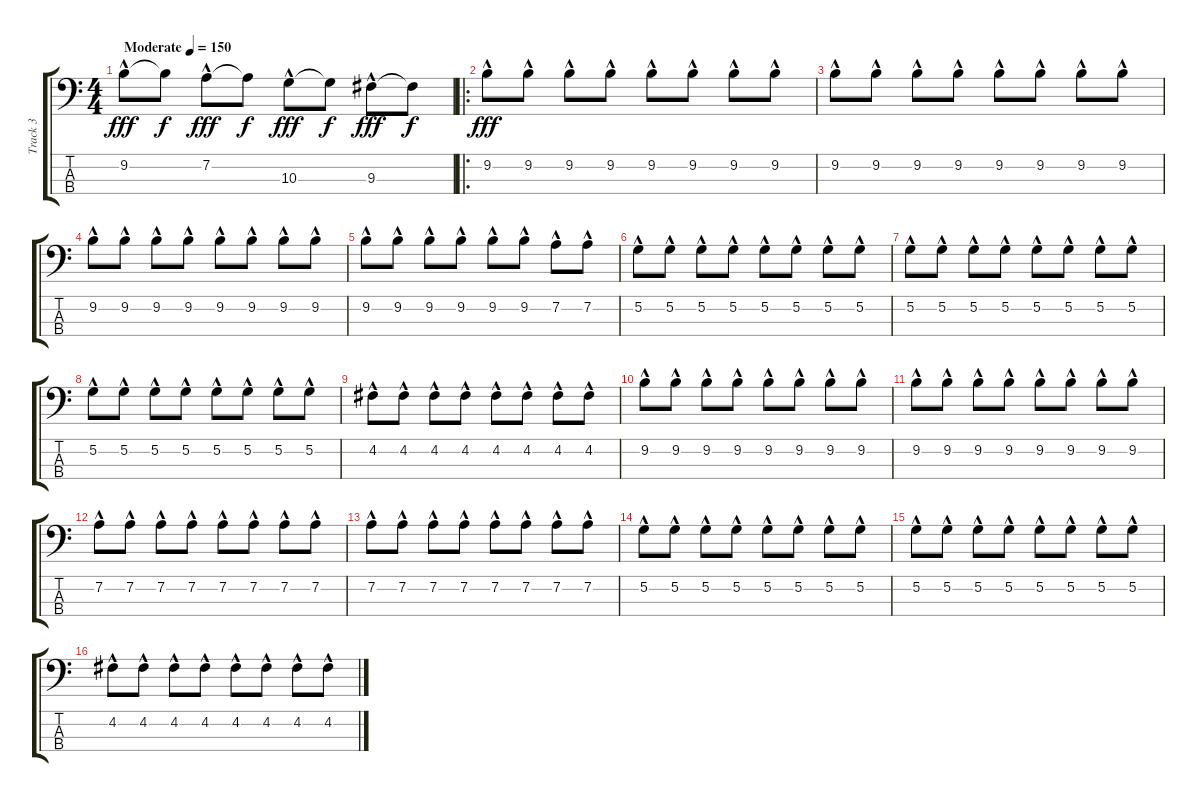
\track ("Track 3" "Track 3") {instrument electricbasspick}
\staff {score tabs}
\tuning (G2 D2 A1 E1) {hide}
\ts (4 4)
\tempo (150 "Moderate")
\clef f4
\ks c
9.2{hac}.8{dy fff instrument electricbasspick} 9.2{t}.8{dy f} 7.2{hac}.8{dy fff} 7.2{t}.8{dy f} 10.3{hac}.8{dy fff} 10.3{t}.8{dy f} 9.3{hac}.8{dy fff} 9.3{t}.8{dy f} |
\ro
9.2{hac}.8{dy fff} 9.2{hac}.8 9.2{hac}.8 9.2{hac}.8 9.2{hac}.8 9.2{hac}.8 9.2{hac}.8 9.2{hac}.8 |
9.2{hac}.8 9.2{hac}.8 9.2{hac}.8 9.2{hac}.8 9.2{hac}.8 9.2{hac}.8 9.2{hac}.8 9.2{hac}.8 |
9.2{hac}.8 9.2{hac}.8 9.2{hac}.8 9.2{hac}.8 9.2{hac}.8 9.2{hac}.8 9.2{hac}.8 9.2{hac}.8 |
9.2{hac}.8 9.2{hac}.8 9.2{hac}.8 9.2{hac}.8 9.2{hac}.8 9.2{hac}.8 7.2{hac}.8 7.2{hac}.8 |
5.2{hac}.8 5.2{hac}.8 5.2{hac}.8 5.2{hac}.8 5.2{hac}.8 5.2{hac}.8 5.2{hac}.8 5.2{hac}.8 |
5.2{hac}.8 5.2{hac}.8 5.2{hac}.8 5.2{hac}.8 5.2{hac}.8 5.2{hac}.8 5.2{hac}.8 5.2{hac}.8 |
5.2{hac}.8 5.2{hac}.8 5.2{hac}.8 5.2{hac}.8 5.2{hac}.8 5.2{hac}.8 5.2{hac}.8 5.2{hac}.8 |
4.2{hac}.8 4.2{hac}.8 4.2{hac}.8 4.2{hac}.8 4.2{hac}.8 4.2{hac}.8 4.2{hac}.8 4.2{hac}.8 |
9.2{hac}.8 9.2{hac}.8 9.2{hac}.8 9.2{hac}.8 9.2{hac}.8 9.2{hac}.8 9.2{hac}.8 9.2{hac}.8 |
9.2{hac}.8 9.2{hac}.8 9.2{hac}.8 9.2{hac}.8 9.2{hac}.8 9.2{hac}.8 9.2{hac}.8 9.2{hac}.8 |
7.2{hac}.8 7.2{hac}.8 7.2{hac}.8 7.2{hac}.8 7.2{hac}.8 7.2{hac}.8 7.2{hac}.8 7.2{hac}.8 |
7.2{hac}.8 7.2{hac}.8 7.2{hac}.8 7.2{hac}.8 7.2{hac}.8 7.2{hac}.8 7.2{hac}.8 7.2{hac}.8 |
5.2{hac}.8 5.2{hac}.8 5.2{hac}.8 5.2{hac}.8 5.2{hac}.8 5.2{hac}.8 5.2{hac}.8 5.2{hac}.8 |
5.2{hac}.8 5.2{hac}.8 5.2{hac}.8 5.2{hac}.8 5.2{hac}.8 5.2{hac}.8 5.2{hac}.8 5.2{hac}.8 |
4.2{hac}.8 4.2{hac}.8 4.2{hac}.8 4.2{hac}.8 4.2{hac}.8 4.2{hac}.8 4.2{hac}.8 4.2{hac}.8
